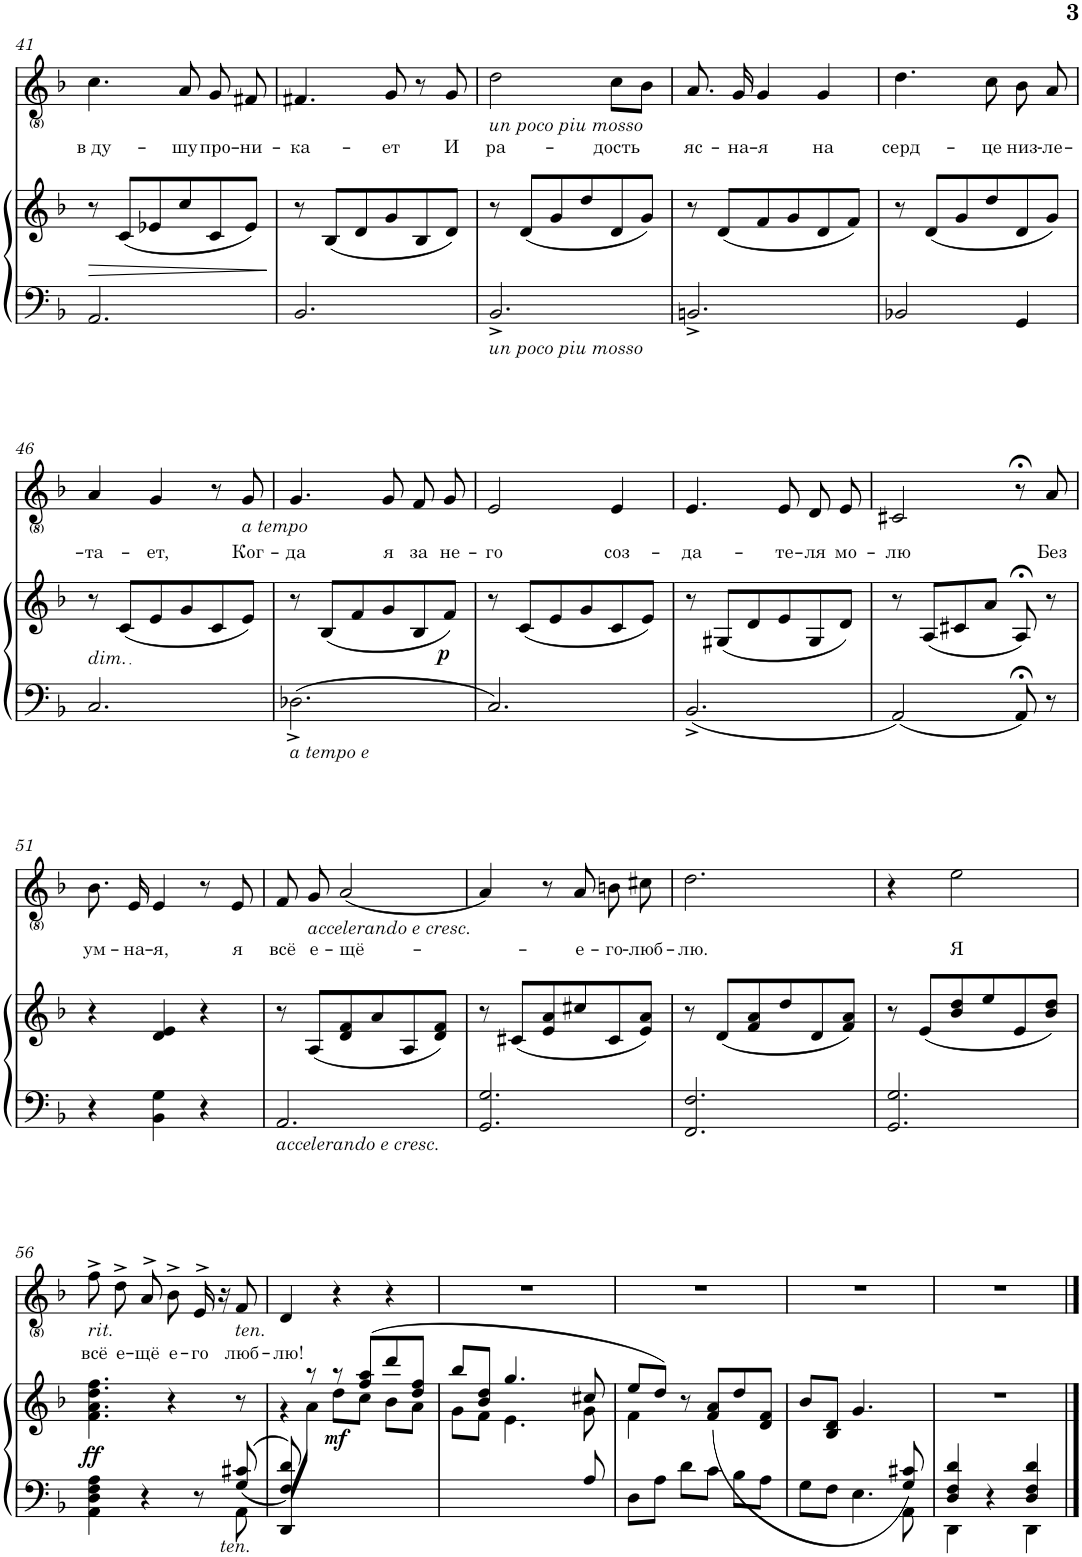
**kern	**kern	**dynam	**kern	**text
*part2	*part2	*part2	*part1	*part1
*staff3	*staff2	*staff2/3	*staff1	*staff1
*I"Piano	*	*	*I"Voice	*
*I'Pno	*	*	*	*
!!LO:PB:g=z
*clefF4	*clefG2	*	*clefG2	*
*k[b-]	*k[b-]	*	*k[b-]	*
*M3/4	*M3/4	*	*M3/4	*
=41	=41	=41	=41	=41
!	!	!	!	!LO:LY:b
2.AA/	8r	.	4.cc\	в ду-
.	(8c/L	.	.	.
.	8e-X/	.	.	.
!	!	!	!	!LO:LY:b
.	8cc/	.	8a/	-шу
!	!	!	!	!LO:LY:b
.	8c/	.	8g/	про-
!	!	!	!	!LO:LY:b
.	8e-/J)	.	8f#X/	-ни-
=42	=42	=42	=42	=42
!	!	!	!	!LO:LY:b
2.BB-/	8r	.	4.f#X/	-ка-
.	(8B-/L	.	.	.
.	8d/	.	.	.
!	!	!	!	!LO:LY:b
.	8g/	.	8g/	-ет
.	8B-/	.	8r	.
!	!	!	!	!LO:LY:b
.	8d/J)	.	8g/	И
=43	=43	=43	=43	=43
!	!	!	!LO:TX:b:i:t=un poco piu mosso	!
!LO:TX:b:i:t=un poco piu mosso	!	!	!	!
!	!	!	!	!LO:LY:b
2.BB-^/	8r	.	2dd\	ра-
.	(8d/L	.	.	.
.	8g/	.	.	.
.	8dd/	.	.	.
!	!	!	!	!LO:LY:b
.	8d/	.	8cc\L	-дость
.	8g/J)	.	8b-\J	.
=44	=44	=44	=44	=44
!	!	!	!	!LO:LY:b
2.BBn^/	8r	.	8.a/	яс-
.	(8d/L	.	.	.
!	!	!	!	!LO:LY:b
.	.	.	16g/	-на-
!	!	!	!	!LO:LY:b
.	8f/	.	4g/	-я
.	8g/	.	.	.
!	!	!	!	!LO:LY:b
.	8d/	.	4g/	на
.	8f/J)	.	.	.
=45	=45	=45	=45	=45
!	!	!	!	!LO:LY:b
2BB-X/	8r	.	4.dd\	серд-
.	(8d/L	.	.	.
.	8g/	.	.	.
!	!	!	!	!LO:LY:b
.	8dd/	.	8cc\	-це
!	!	!	!	!LO:LY:b
4GG/	8d/	.	8b-\	низ-
!	!	!	!	!LO:LY:b
.	8g/J)	.	8a/	-ле-
!!LO:LB:g=z
=46	=46	=46	=46	=46
!LO:TX:a:i:t=dim.	!	!	!	!
!	!	!	!	!LO:LY:b
2.C/	8r	.	4a/	-та-
.	(8c/L	.	.	.
!	!	!	!	!LO:LY:b
.	8e/	.	4g/	-ет,
.	8g/	.	.	.
.	8c/	.	8r	.
!	!	!	!LO:TX:b:i:t=a tempo	!
!	!	!	!	!LO:LY:b
.	8e/J)	.	8g/	Ког-
=47	=47	=47	=47	=47
!LO:TX:b:i:t=a tempo e	!	!	!	!
!	!	!	!	!LO:LY:b
2.D-X^<\	8r	.	4.g/	-да
.	(8B-/L	.	.	.
.	8f/	.	.	.
!	!	!	!	!LO:LY:b
.	8g/	.	8g/	я
!	!	!	!	!LO:LY:b
.	8B-/	.	8f/	за
!	!	!LO:DY:b	!	!LO:LY:b
.	8f/J)	p	8g/	не-
=48	=48	=48	=48	=48
!	!	!	!	!LO:LY:b
2.C/	8r	.	2e/	-го
.	(8c/L	.	.	.
.	8e/	.	.	.
.	8g/	.	.	.
!	!	!	!	!LO:LY:b
.	8c/	.	4e/	соз-
.	8e/J)	.	.	.
=49	=49	=49	=49	=49
!	!	!	!	!LO:LY:b
2.BB-^/	8r	.	4.e/	-да-
.	(8G#X/L	.	.	.
.	8d/	.	.	.
!	!	!	!	!LO:LY:b
.	8e/	.	8e/	-те-
!	!	!	!	!LO:LY:b
.	8G#/	.	8d/	-ля
!	!	!	!	!LO:LY:b
.	8d/J)	.	8e/	мо-
=50	=50	=50	=50	=50
!	!	!	!	!LO:LY:b
2AA/	8r	.	2c#X/	-лю
.	(8A/L	.	.	.
.	8c#X/	.	.	.
.	8a/J	.	.	.
8AA;</	8A;</)	.	8r;<	.
!	!	!	!	!LO:LY:b
8r	8r	.	8a/	Без
!!LO:LB:g=z
=51	=51	=51	=51	=51
!	!	!	!	!LO:LY:b
4r	4r	.	8.b-\	ум-
!	!	!	!	!LO:LY:b
.	.	.	16e/	-на-
!	!	!	!	!LO:LY:b
4BB-\ 4G\	4d/ 4e/	.	4e/	-я,
4r	4r	.	8r	.
!	!	!	!	!LO:LY:b
.	.	.	8e/	я
=52	=52	=52	=52	=52
!LO:TX:b:i:t=accelerando e cresc.	!	!	!	!
!	!	!	!	!LO:LY:b
2.AA/	8r	.	8f/	всё
!	!	!	!LO:TX:b:i:t=accelerando e cresc.	!
!	!	!	!	!LO:LY:b
.	(8A/L	.	8g/	е-
!	!	!	!	!LO:LY:b
.	8d/ 8f/	.	(2a/	-щё-
.	8a/	.	.	.
.	8A/	.	.	.
.	8d/ 8f/J)	.	.	.
=53	=53	=53	=53	=53
2.GG/ 2.G/	8r	.	4a/)	.
.	(8c#X/L	.	.	.
.	8e/ 8a/	.	8r	.
!	!	!	!	!LO:LY:b
.	8cc#X/	.	8a/	-е-
!	!	!	!	!LO:LY:b
.	8c#/	.	8bn\	-го-
!	!	!	!	!LO:LY:b
.	8e/ 8a/J)	.	8cc#X\	-люб-
=54	=54	=54	=54	=54
!	!	!	!	!LO:LY:b
2.FF/ 2.F/	8r	.	2.dd\	-лю.
.	(8d/L	.	.	.
.	8f/ 8a/	.	.	.
.	8dd/	.	.	.
.	8d/	.	.	.
.	8f/ 8a/J)	.	.	.
=55	=55	=55	=55	=55
2.GG/ 2.G/	8r	.	4r	.
.	(8e/L	.	.	.
!	!	!	!	!LO:LY:b
.	8b-/ 8dd/	.	2ee\	Я
.	8ee/	.	.	.
.	8e/	.	.	.
.	8b-/ 8dd/J)	.	.	.
!!LO:LB:g=z
=56	=56	=56	=56	=56
*^	*	*	*	*
!	!	!	!	!LO:TX:b:i:t=rit.	!
!	!	!	!LO:DY:a=2	!	!LO:LY:b
4AA\ 4D\ 4F\ 4A\	8ryy	4.f\ 4.a\ 4.dd\ 4.ff\	ff	8ff^\	всё
!	!	!	!	!	!LO:LY:b
*v	*v	*	*	*	*
.	.	.	8dd^\	е-
!	!	!	!	!LO:LY:b
4r	.	.	8a^>/	-щё
!	!	!	!	!LO:LY:b
.	4r	.	8b-^\	е-
!	!	!	!	!LO:LY:b
8r	.	.	16e^>/	-го
.	.	.	16r	.
*^	*	*	*	*
!	!	!	!	!LO:TX:b:i:t=ten.	!
!LO:TX:b:i:t=ten.	!	!	!	!	!
!	!	!	!	!	!LO:LY:b
8G/ 8c#X/	8AA\	8r	.	8f/	люб-
=57	=57	=57	=57	=57	=57
*	*	*^	*	*	*
*	*	*	*^	*	*	*
!	!	!	!	!	!	!	!LO:LY:b
8F/ 8d/	8DD/L	8ryy	4r	8ryy	.	4d/	-лю!
8ryy	2ryy	8r	.	8a\J	.	.	.
!	!	!	!	!	!LO:DY:b	!	!
4ryy	.	8r	8dd\L	2ryy	mf	4r	.
.	.	(8ff/ 8aa/L	8cc\J	.	.	.	.
4ryy	.	8ddd/	8b-\L	.	.	4r	.
.	8ryy	8dd/ 8ff/J	8a\J	.	.	.	.
*v	*v	*	*	*	*	*	*
*	*	*v	*v	*	*	*
=58	=58	=58	=58	=58	=58
8ryy	8bb-/L	8g\L	.	2.r	.
8ryy	8b-/ 8dd/J	8f\J	.	.	.
8ryy	4.gg/	4.e\	.	.	.
8ryy	.	.	.	.	.
8ryy	.	.	.	.	.
8A/	8cc#X/	8g\	.	.	.
=59	=59	=59	=59	=59	=59
8D\L	8ee/L	4f\	.	2.r	.
8A\J	8dd/J)	.	.	.	.
8d\L	8r	2ryy	.	.	.
8c\J	(8f/ 8a/L	.	.	.	.
8B-\L	8dd/	.	.	.	.
8A\J	8d/ 8f/J	.	.	.	.
*	*v	*v	*	*	*
=60	=60	=60	=60	=60
*^	*	*	*	*
8G\L	8ryy	8b-/L	.	2.r	.
*v	*v	*	*	*	*
8F\J	8B-/ 8d/J	.	.	.
4.E\	4.g/	.	.	.
*^	*	*	*	*
8G/ 8c#X/)	8AA\	8ryy	.	.	.
=61	=61	=61	=61	=61	=61
4D/ 4F/ 4d/	4DD\	2.r	.	2.r	.
4r	4ryy	.	.	.	.
4D/ 4F/ 4d/	4DD\	.	.	.	.
*v	*v	*	*	*	*
==	==	==	==	==
*-	*-	*-	*-	*-
